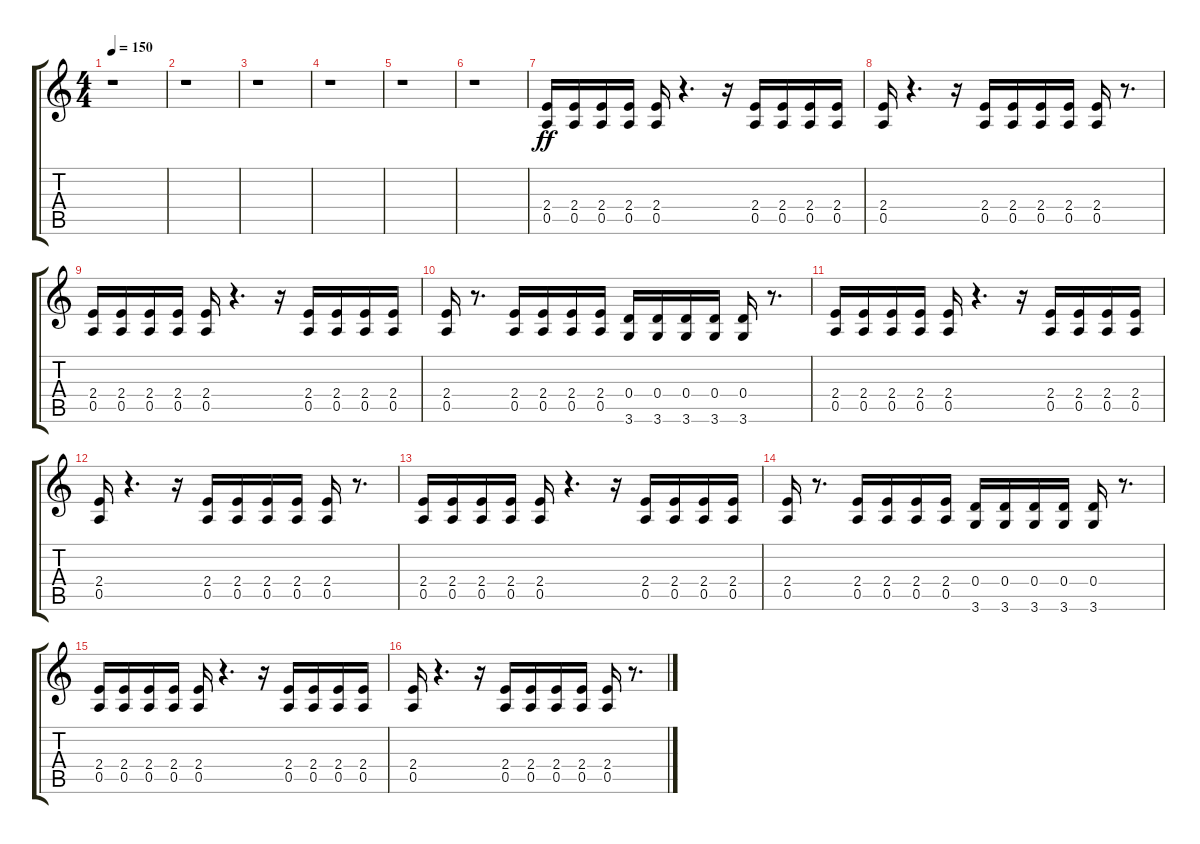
\track "" {instrument distortionguitar}
\staff {score tabs}
\tuning (E4 B3 G3 D3 A2 E2) {hide}
\ts (4 4)
\tempo 150
\clef g2
\ks c
r.1{dy f} |
r.1 |
r.1 |
r.1 |
r.1 |
r.1 |
(2.4 0.5).16{dy ff} (2.4 0.5).16 (2.4 0.5).16 (2.4 0.5).16 (2.4 0.5).16 r.4{d} r.16 (2.4 0.5).16 (2.4 0.5).16 (2.4 0.5).16 (2.4 0.5).16 |
(2.4 0.5).16 r.4{d} r.16 (2.4 0.5).16 (2.4 0.5).16 (2.4 0.5).16 (2.4 0.5).16 (2.4 0.5).16 r.8{d} |
(2.4 0.5).16 (2.4 0.5).16 (2.4 0.5).16 (2.4 0.5).16 (2.4 0.5).16 r.4{d} r.16 (2.4 0.5).16 (2.4 0.5).16 (2.4 0.5).16 (2.4 0.5).16 |
(2.4 0.5).16 r.8{d} (2.4 0.5).16 (2.4 0.5).16 (2.4 0.5).16 (2.4 0.5).16 (0.4 3.6).16 (0.4 3.6).16 (0.4 3.6).16 (0.4 3.6).16 (0.4 3.6).16 r.8{d} |
(2.4 0.5).16 (2.4 0.5).16 (2.4 0.5).16 (2.4 0.5).16 (2.4 0.5).16 r.4{d} r.16 (2.4 0.5).16 (2.4 0.5).16 (2.4 0.5).16 (2.4 0.5).16 |
(2.4 0.5).16 r.4{d} r.16 (2.4 0.5).16 (2.4 0.5).16 (2.4 0.5).16 (2.4 0.5).16 (2.4 0.5).16 r.8{d} |
(2.4 0.5).16 (2.4 0.5).16 (2.4 0.5).16 (2.4 0.5).16 (2.4 0.5).16 r.4{d} r.16 (2.4 0.5).16 (2.4 0.5).16 (2.4 0.5).16 (2.4 0.5).16 |
(2.4 0.5).16 r.8{d} (2.4 0.5).16 (2.4 0.5).16 (2.4 0.5).16 (2.4 0.5).16 (0.4 3.6).16 (0.4 3.6).16 (0.4 3.6).16 (0.4 3.6).16 (0.4 3.6).16 r.8{d} |
(2.4 0.5).16 (2.4 0.5).16 (2.4 0.5).16 (2.4 0.5).16 (2.4 0.5).16 r.4{d} r.16 (2.4 0.5).16 (2.4 0.5).16 (2.4 0.5).16 (2.4 0.5).16 |
(2.4 0.5).16 r.4{d} r.16 (2.4 0.5).16 (2.4 0.5).16 (2.4 0.5).16 (2.4 0.5).16 (2.4 0.5).16 r.8{d}
